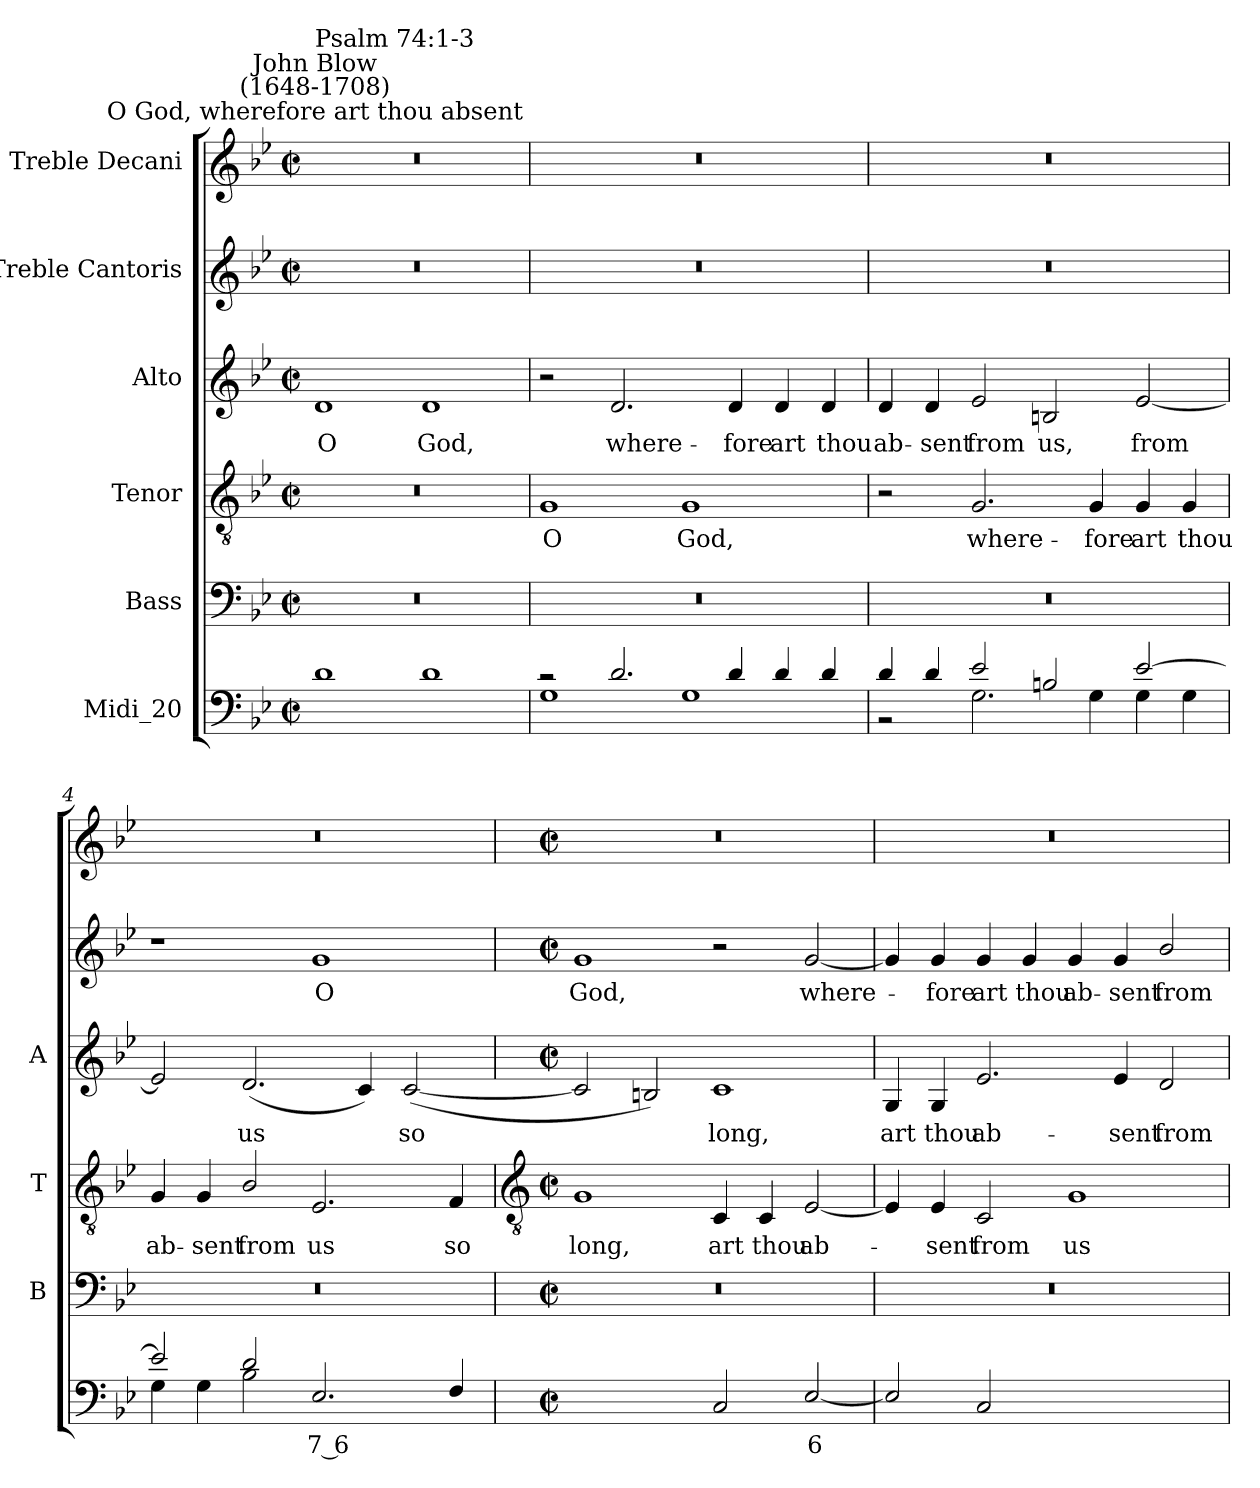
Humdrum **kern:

**kern	**text	**kern	**kern	**text	**kern	**text	**kern	**text	**kern
*part6	*part6	*part5	*part4	*part4	*part3	*part3	*part2	*part2	*part1
*staff6	*staff6	*staff5	*staff4	*staff4	*staff3	*staff3	*staff2	*staff2	*staff1
*I"Midi_20	*	*I"Bass	*I"Tenor	*	*I"Alto	*	*I"Treble Cantoris	*	*I"Treble Decani
*	*	*I'B	*I'T	*	*I'A	*	*	*	*
*clefF4	*	*clefF4	*clefGv2	*	*clefG2	*	*clefG2	*	*clefG2
*k[b-e-]	*	*k[b-e-]	*k[b-e-]	*	*k[b-e-]	*	*k[b-e-]	*	*k[b-e-]
*B-:	*	*B-:	*B-:	*	*B-:	*	*B-:	*	*B-:
*M4/2	*	*M4/2	*M4/2	*	*M4/2	*	*M4/2	*	*M4/2
*met(c|)	*	*met(c|)	*met(c|)	*	*met(c|)	*	*met(c|)	*	*met(c|)
=1	=1	=1	=1	=1	=1	=1	=1	=1	=1
*^	*	*	*	*	*	*	*	*	*
!	!	!	!	!	!	!	!	!	!	!LO:TX:a:cj:t=O God, wherefore art thou absent
!	!	!	!	!	!	!	!	!	!	!LO:TX:a:cj:t=John Blow\n(1648-1708)
!	!	!	!	!	!	!	!	!	!	!LO:TX:a:t=Psalm 74&colon;1-3
!	!	!	!	!	!	!	!LO:LY:b	!	!	!
1d/	0ryy	.	0r	0r	.	1d	O	0r	.	0r
!	!	!	!	!	!	!	!LO:LY:b	!	!	!
1d/	.	.	.	.	.	1d	God,	.	.	.
=2	=2	=2	=2	=2	=2	=2	=2	=2	=2	=2
!	!	!	!	!	!LO:LY:b	!	!	!	!	!
2r	1G\	.	0r	1G	O	2r	.	0r	.	0r
!	!	!	!	!	!	!	!LO:LY:b	!	!	!
2.d/	.	.	.	.	.	2.d	where-	.	.	.
!	!	!	!	!	!LO:LY:b	!	!	!	!	!
.	1G\	.	.	1G	God,	.	.	.	.	.
!	!	!	!	!	!	!	!LO:LY:b	!	!	!
4d/	.	.	.	.	.	4d	-fore	.	.	.
!	!	!	!	!	!	!	!LO:LY:b	!	!	!
4d/	.	.	.	.	.	4d	art	.	.	.
!	!	!	!	!	!	!	!LO:LY:b	!	!	!
4d/	.	.	.	.	.	4d	thou	.	.	.
=3	=3	=3	=3	=3	=3	=3	=3	=3	=3	=3
!	!	!	!	!	!	!	!LO:LY:b	!	!	!
4d/	2r	.	0r	2r	.	4d	ab-	0r	.	0r
!	!	!	!	!	!	!	!LO:LY:b	!	!	!
4d/	.	.	.	.	.	4d	-sent	.	.	.
!	!	!	!	!	!LO:LY:b	!	!LO:LY:b	!	!	!
2e-/	2.G\	.	.	2.G	where-	2e-	from	.	.	.
!	!	!	!	!	!	!	!LO:LY:b	!	!	!
2Bn/	.	.	.	.	.	2Bn	us,	.	.	.
!	!	!	!	!	!LO:LY:b	!	!	!	!	!
.	4G\	.	.	4G	-fore	.	.	.	.	.
!	!	!	!	!	!LO:LY:b	!	!LO:LY:b	!	!	!
[2e-/	4G\	.	.	4G	art	[2e-	from	.	.	.
!	!	!	!	!	!LO:LY:b	!	!	!	!	!
.	4G\	.	.	4G	thou	.	.	.	.	.
=4	=4	=4	=4	=4	=4	=4	=4	=4	=4	=4
!	!	!	!	!	!LO:LY:b	!	!	!	!	!
2e-/]	4G\	.	0r	4G	ab-	2e-]	.	1r	.	0r
!	!	!	!	!	!LO:LY:b	!	!	!	!	!
.	4G\	.	.	4G	-sent	.	.	.	.	.
!	!	!	!	!	!LO:LY:b	!	!LO:LY:b	!	!	!
2d/	2B-\	.	.	2B-/	from	(<2.d	us	.	.	.
!	!	!LO:LY:b	!	!	!LO:LY:b	!	!	!	!LO:LY:b	!
1ryy	2.E-/	7 6	.	2.E-	us	.	.	1g	O	.
.	.	.	.	.	.	4c)	.	.	.	.
!	!	!	!	!	!	!	!LO:LY:b	!	!	!
.	.	.	.	.	.	(<[2c	so	.	.	.
!	!	!	!	!	!LO:LY:b	!	!	!	!	!
.	4F/	.	.	4F	so	.	.	.	.	.
*v	*v	*	*	*	*	*	*	*	*	*
!!LO:LB:g=z
=5	=5	=5	=5	=5	=5	=5	=5	=5	=5
*	*	*	*clefGv2	*	*	*	*	*	*
*M4/2	*	*M4/2	*M4/2	*	*M4/2	*	*M4/2	*	*M4/2
*met(c|)	*	*met(c|)	*met(c|)	*	*met(c|)	*	*met(c|)	*	*met(c|)
*^	*	*	*	*	*	*	*	*	*
!	!	!LO:LY:b	!	!	!LO:LY:b	!	!	!	!LO:LY:b	!
*v	*v	*	*	*	*	*	*	*	*	*
[2G/yy	4	0r	1G	long,	2c]	.	1g	God,	0r
!	!LO:LY:b	!	!	!	!	!	!	!	!
2G/yy]	3	.	.	.	2Bn)	.	.	.	.
!	!	!	!	!LO:LY:b	!	!LO:LY:b	!	!	!
2C/	.	.	4C	art	1c	long,	2r	.	.
!	!	!	!	!LO:LY:b	!	!	!	!	!
.	.	.	4C	thou	.	.	.	.	.
!	!LO:LY:b	!	!	!LO:LY:b	!	!	!	!LO:LY:b	!
[2E-/	6	.	[2E-	ab-	.	.	[2g	where-	.
=6	=6	=6	=6	=6	=6	=6	=6	=6	=6
!	!	!	!	!	!	!LO:LY:b	!	!	!
2E-/]	.	0r	4E-]	.	4G	art	4g]	.	0r
!	!	!	!	!LO:LY:b	!	!LO:LY:b	!	!LO:LY:b	!
.	.	.	4E-	sent	4G	thou	4g	fore	.
!	!	!	!	!LO:LY:b	!	!LO:LY:b	!	!LO:LY:b	!
2C/	.	.	2C	from	2.e-	ab-	4g	art	.
!	!	!	!	!	!	!	!	!LO:LY:b	!
.	.	.	.	.	.	.	4g	thou	.
!	!LO:LY:b	!	!	!LO:LY:b	!	!	!	!LO:LY:b	!
[2Gyy	6	.	1G	us	.	.	4g	ab-	.
!	!	!	!	!	!	!LO:LY:b	!	!LO:LY:b	!
.	.	.	.	.	4e-	-sent	4g	-sent	.
!	!LO:LY:b	!	!	!	!	!LO:LY:b	!	!LO:LY:b	!
2Gyy]	5	.	.	.	2d	from	2b-/	from	.
=	=	=	=	=	=	=	=	=	=
*-	*-	*-	*-	*-	*-	*-	*-	*-	*-
